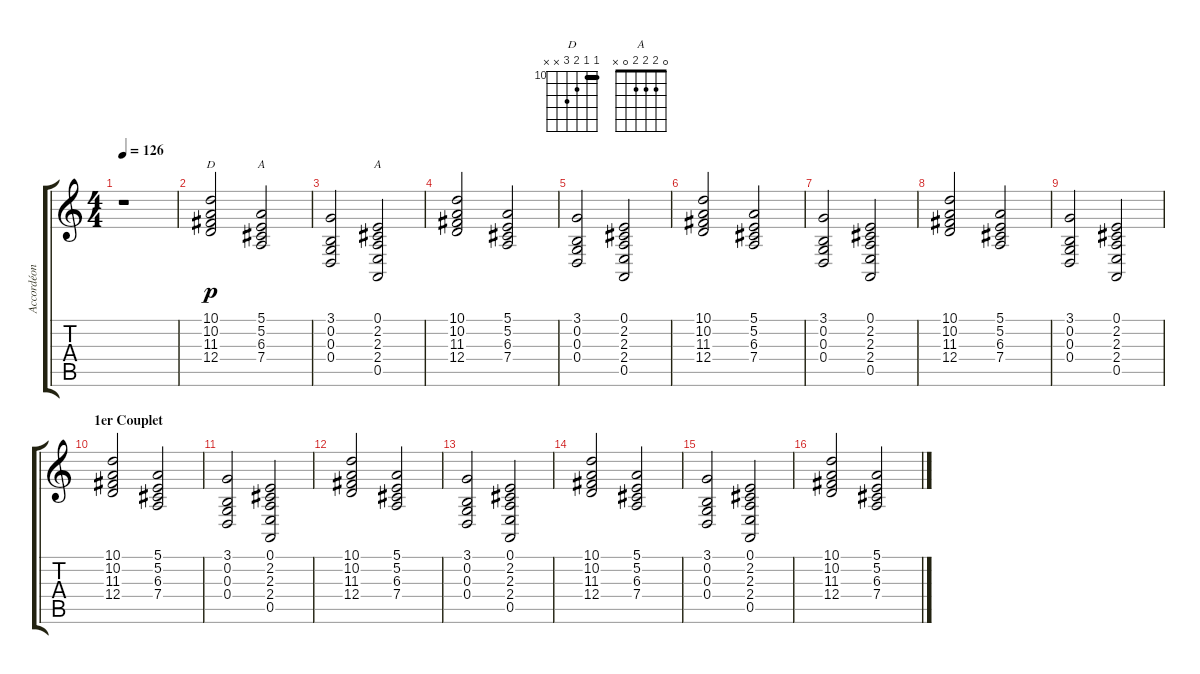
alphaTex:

\track ("Accordéon" "Accordéon") {instrument accordion}
\staff {score tabs}
\tuning (E4 B3 G3 D3 A2 E2) {hide}
\chord ("D" 10 10 11 12 x x) {firstfret 10 barre 10}
\chord ("A" 5 5 6 7 x x) {firstfret 5 barre 5}
\chord ("A" 0 2 2 2 0 x)
\ts (4 4)
\tempo 126
\clef g2
\ks c
r.1{dy p instrument accordion} |
(10.1 10.2 11.3 12.4).2{ch "D"} (5.1 5.2 6.3 7.4).2{ch "A"} |
(3.1 0.2 0.3 0.4).2 (0.1 2.2 2.3 2.4 0.5).2{ch "A"} |
(10.1 10.2 11.3 12.4).2 (5.1 5.2 6.3 7.4).2 |
(3.1 0.2 0.3 0.4).2 (0.1 2.2 2.3 2.4 0.5).2 |
(10.1 10.2 11.3 12.4).2 (5.1 5.2 6.3 7.4).2 |
(3.1 0.2 0.3 0.4).2 (0.1 2.2 2.3 2.4 0.5).2 |
(10.1 10.2 11.3 12.4).2 (5.1 5.2 6.3 7.4).2 |
(3.1 0.2 0.3 0.4).2 (0.1 2.2 2.3 2.4 0.5).2 |
\section ("" "1er Couplet")
(10.1 10.2 11.3 12.4).2 (5.1 5.2 6.3 7.4).2 |
(3.1 0.2 0.3 0.4).2 (0.1 2.2 2.3 2.4 0.5).2 |
(10.1 10.2 11.3 12.4).2 (5.1 5.2 6.3 7.4).2 |
(3.1 0.2 0.3 0.4).2 (0.1 2.2 2.3 2.4 0.5).2 |
(10.1 10.2 11.3 12.4).2 (5.1 5.2 6.3 7.4).2 |
(3.1 0.2 0.3 0.4).2 (0.1 2.2 2.3 2.4 0.5).2 |
(10.1 10.2 11.3 12.4).2 (5.1 5.2 6.3 7.4).2
